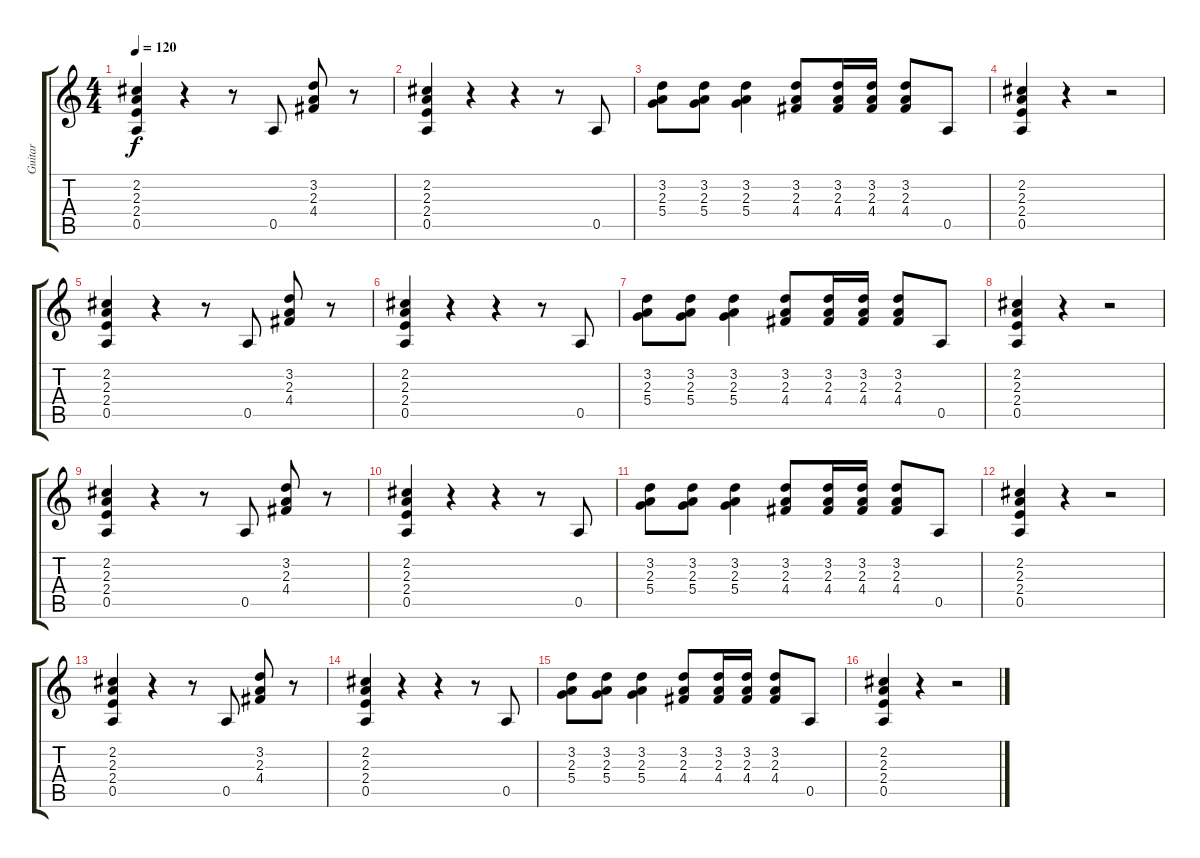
\track ("Guitar" "Guitar") {instrument distortionguitar}
\staff {score tabs}
\tuning (E4 B3 G3 D3 A2 E2) {hide}
\ts (4 4)
\tempo 120
\clef g2
\ks c
(2.2 2.3 2.4 0.5).4{dy f} r.4 r.8 0.5.8 (3.2 2.3 4.4).8 r.8 |
(2.2 2.3 2.4 0.5).4 r.4 r.4 r.8 0.5.8 |
(3.2 2.3 5.4).8 (3.2 2.3 5.4).8 (3.2 2.3 5.4).4 (3.2 2.3 4.4).8 (3.2 2.3 4.4).16 (3.2 2.3 4.4).16 (3.2 2.3 4.4).8 0.5.8 |
(2.2 2.3 2.4 0.5).4 r.4 r.2 |
(2.2 2.3 2.4 0.5).4 r.4 r.8 0.5.8 (3.2 2.3 4.4).8 r.8 |
(2.2 2.3 2.4 0.5).4 r.4 r.4 r.8 0.5.8 |
(3.2 2.3 5.4).8 (3.2 2.3 5.4).8 (3.2 2.3 5.4).4 (3.2 2.3 4.4).8 (3.2 2.3 4.4).16 (3.2 2.3 4.4).16 (3.2 2.3 4.4).8 0.5.8 |
(2.2 2.3 2.4 0.5).4 r.4 r.2 |
(2.2 2.3 2.4 0.5).4 r.4 r.8 0.5.8 (3.2 2.3 4.4).8 r.8 |
(2.2 2.3 2.4 0.5).4 r.4 r.4 r.8 0.5.8 |
(3.2 2.3 5.4).8 (3.2 2.3 5.4).8 (3.2 2.3 5.4).4 (3.2 2.3 4.4).8 (3.2 2.3 4.4).16 (3.2 2.3 4.4).16 (3.2 2.3 4.4).8 0.5.8 |
(2.2 2.3 2.4 0.5).4 r.4 r.2 |
(2.2 2.3 2.4 0.5).4 r.4 r.8 0.5.8 (3.2 2.3 4.4).8 r.8 |
(2.2 2.3 2.4 0.5).4 r.4 r.4 r.8 0.5.8 |
(3.2 2.3 5.4).8 (3.2 2.3 5.4).8 (3.2 2.3 5.4).4 (3.2 2.3 4.4).8 (3.2 2.3 4.4).16 (3.2 2.3 4.4).16 (3.2 2.3 4.4).8 0.5.8 |
(2.2 2.3 2.4 0.5).4 r.4 r.2
